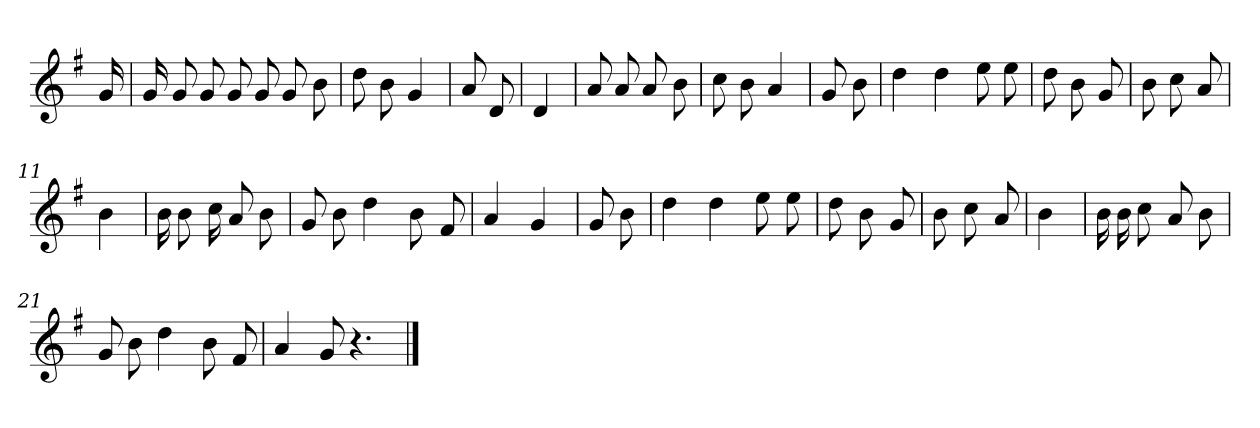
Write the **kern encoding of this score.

**kern
*part1
*staff1
*clefG2
*k[f#]
*G:
=
16g
=1
16g
8g
8g
8g
8g
8g
8b
=2
8dd
8b
4g
=3
8a
8d
=4
4d
=5
8a
8a
8a
8b
=6
8cc
8b
4a
=7
8g
8b
=8
4dd
4dd
8ee
8ee
=9
8dd
8b
8g
=10
8b
8cc
8a
=11
4b
=12
16b
8b
16cc
8a
8b
=13
8g
8b
4dd
8b
8f#
=14
4a
4g
=15
8g
8b
=16
4dd
4dd
8ee
8ee
=17
8dd
8b
8g
=18
8b
8cc
8a
=19
4b
=20
16b
16b
8cc
8a
8b
=21
8g
8b
4dd
8b
8f#
=22
4a
8g
4.r
==
*-
